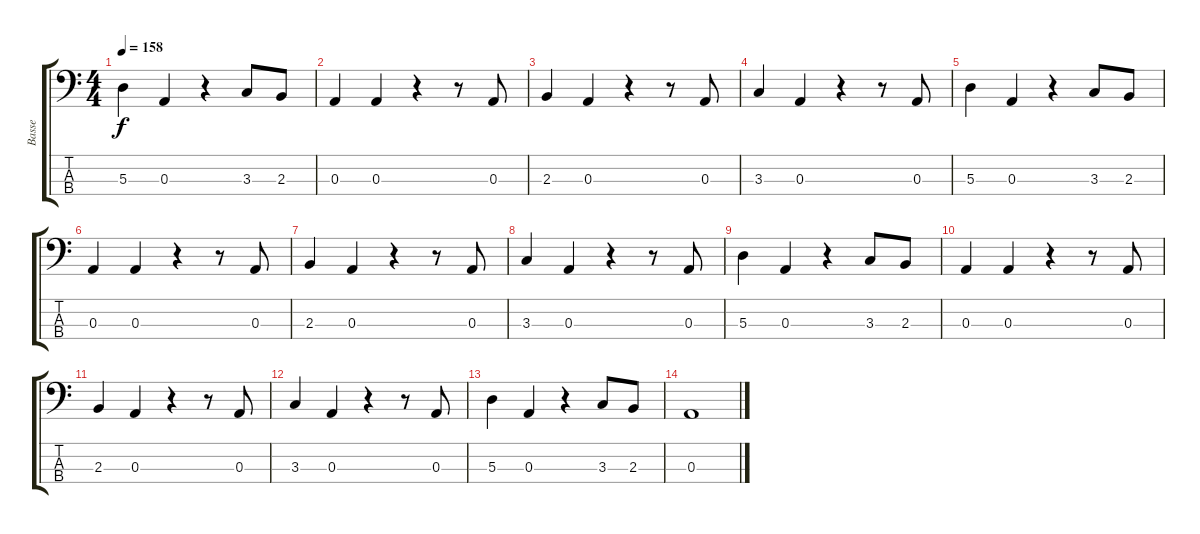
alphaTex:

\track ("Basse" "Basse") {instrument slapbass2}
\staff {score tabs}
\tuning (G2 D2 A1 E1) {hide}
\ts (4 4)
\tempo 158
\clef f4
\ks c
5.3.4{dy f} 0.3.4 r.4 3.3.8 2.3.8 |
0.3.4 0.3.4 r.4 r.8 0.3.8 |
2.3.4 0.3.4 r.4 r.8 0.3.8 |
3.3.4 0.3.4 r.4 r.8 0.3.8 |
5.3.4 0.3.4 r.4 3.3.8 2.3.8 |
0.3.4 0.3.4 r.4 r.8 0.3.8 |
2.3.4 0.3.4 r.4 r.8 0.3.8 |
3.3.4 0.3.4 r.4 r.8 0.3.8 |
5.3.4 0.3.4 r.4 3.3.8 2.3.8 |
0.3.4 0.3.4 r.4 r.8 0.3.8 |
2.3.4 0.3.4 r.4 r.8 0.3.8 |
3.3.4 0.3.4 r.4 r.8 0.3.8 |
5.3.4 0.3.4 r.4 3.3.8 2.3.8 |
0.3.1
